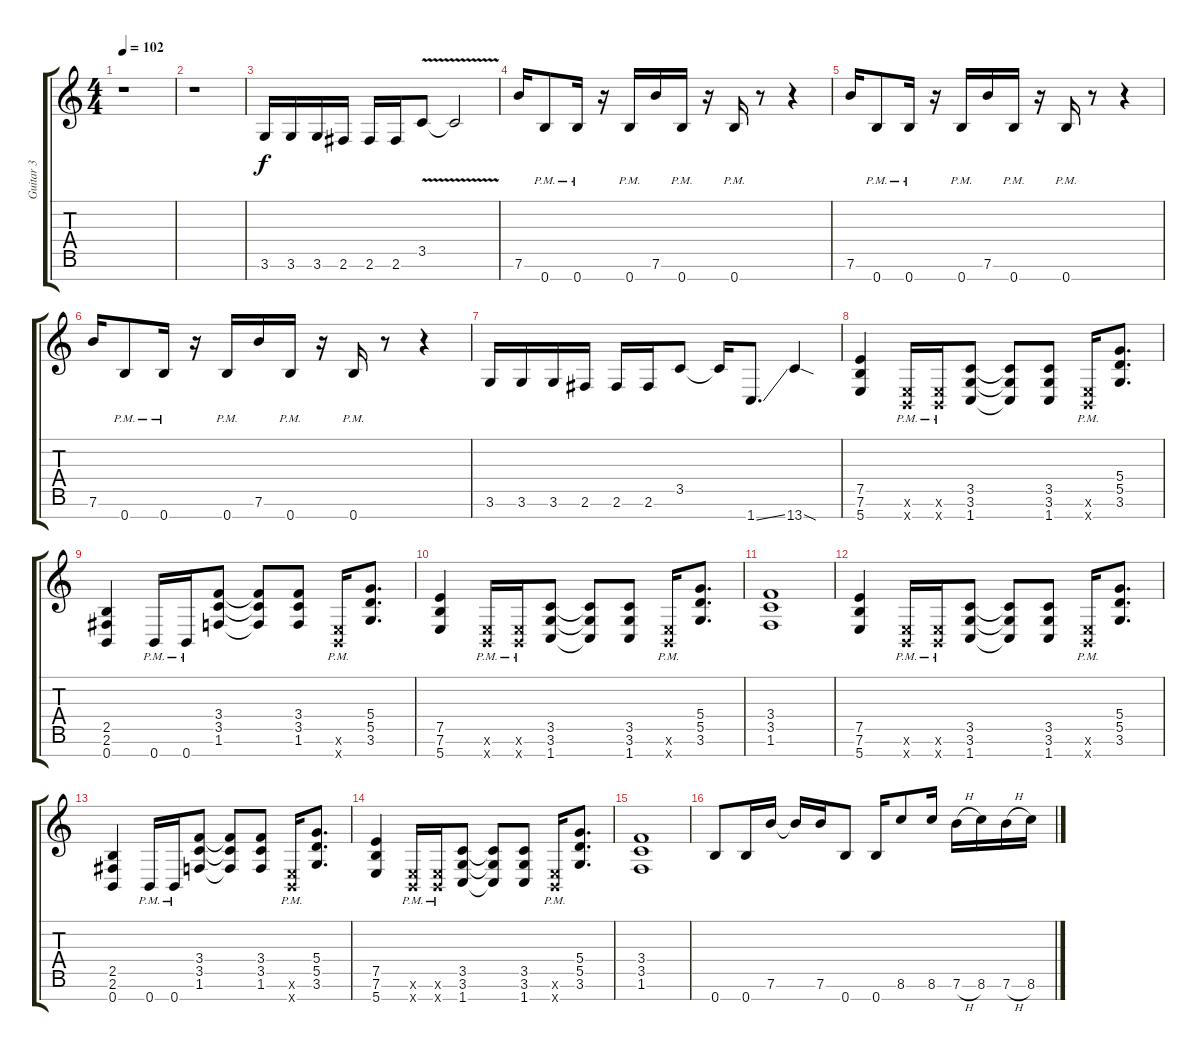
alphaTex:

\track ("Guitar 3" "Guitar 3") {instrument distortionguitar}
\staff {score tabs}
\tuning (E4 B3 G3 D3 A2 E2 B1) {hide}
\ts (4 4)
\tempo 102
\clef g2
\ks c
r.1{dy f} |
r.1 |
3.6.16 3.6.16 3.6.16 2.6.16 2.6.16 2.6.16 3.5{v}.8 3.5{v t}.2 |
7.6.16{ot 8vb} 0.7{pm}.8{ot 8vb} 0.7{pm}.16{ot 8vb} r.16 0.7{pm}.16{ot 8vb} 7.6.16{ot 8vb} 0.7{pm}.16{ot 8vb} r.16 0.7{pm}.16{ot 8vb} r.8 r.4 |
7.6.16{ot 8vb} 0.7{pm}.8{ot 8vb} 0.7{pm}.16{ot 8vb} r.16 0.7{pm}.16{ot 8vb} 7.6.16{ot 8vb} 0.7{pm}.16{ot 8vb} r.16 0.7{pm}.16{ot 8vb} r.8 r.4 |
7.6.16{ot 8vb} 0.7{pm}.8{ot 8vb} 0.7{pm}.16{ot 8vb} r.16 0.7{pm}.16{ot 8vb} 7.6.16{ot 8vb} 0.7{pm}.16{ot 8vb} r.16 0.7{pm}.16{ot 8vb} r.8 r.4 |
3.6.16 3.6.16 3.6.16 2.6.16 2.6.16 2.6.16 3.5.8 3.5{t}.16 1.7{ss}.8{d} 13.7{sod}.4 |
(7.5 7.6 5.7).4 (0.6{pm x} 0.7{pm x}).16 (0.6{pm x} 0.7{pm x}).16 (3.5 3.6 1.7).8 (3.5{t} 3.6{t} 1.7{t}).8 (3.5 3.6 1.7).8 (0.6{pm x} 0.7{pm x}).16 (5.4 5.5 3.6).8{d} |
(2.5 2.6 0.7).4 0.7{pm}.16 0.7{pm}.16 (3.4 3.5 1.6).8 (3.4{t} 3.5{t} 1.6{t}).8 (3.4 3.5 1.6).8 (0.6{pm x} 0.7{pm x}).16 (5.4 5.5 3.6).8{d} |
(7.5 7.6 5.7).4 (0.6{pm x} 0.7{pm x}).16 (0.6{pm x} 0.7{pm x}).16 (3.5 3.6 1.7).8 (3.5{t} 3.6{t} 1.7{t}).8 (3.5 3.6 1.7).8 (0.6{pm x} 0.7{pm x}).16 (5.4 5.5 3.6).8{d} |
(3.4 3.5 1.6).1 |
(7.5 7.6 5.7).4 (0.6{pm x} 0.7{pm x}).16 (0.6{pm x} 0.7{pm x}).16 (3.5 3.6 1.7).8 (3.5{t} 3.6{t} 1.7{t}).8 (3.5 3.6 1.7).8 (0.6{pm x} 0.7{pm x}).16 (5.4 5.5 3.6).8{d} |
(2.5 2.6 0.7).4 0.7{pm}.16 0.7{pm}.16 (3.4 3.5 1.6).8 (3.4{t} 3.5{t} 1.6{t}).8 (3.4 3.5 1.6).8 (0.6{pm x} 0.7{pm x}).16 (5.4 5.5 3.6).8{d} |
(7.5 7.6 5.7).4 (0.6{pm x} 0.7{pm x}).16 (0.6{pm x} 0.7{pm x}).16 (3.5 3.6 1.7).8 (3.5{t} 3.6{t} 1.7{t}).8 (3.5 3.6 1.7).8 (0.6{pm x} 0.7{pm x}).16 (5.4 5.5 3.6).8{d} |
(3.4 3.5 1.6).1 |
0.7.8{ot 8vb} 0.7.16{ot 8vb} 7.6.16{ot 8vb} 7.6{t}.16{ot 8vb} 7.6.16{ot 8vb} 0.7.8{ot 8vb} 0.7.16{ot 8vb} 8.6.8{ot 8vb} 8.6.16{ot 8vb} 7.6{h}.16{ot 8vb} 8.6.16{ot 8vb} 7.6{h}.16{ot 8vb} 8.6.16{ot 8vb}
